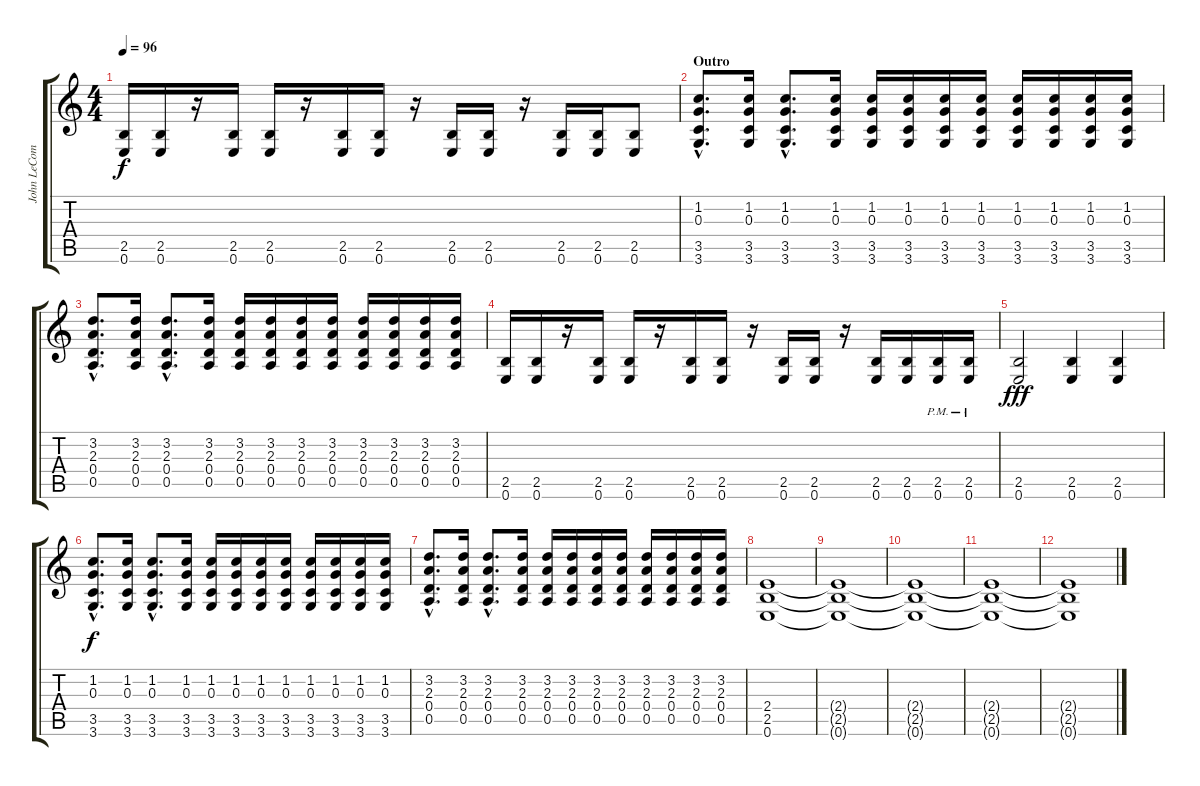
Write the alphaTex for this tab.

\track ("John LeCompt (Rythm Guitar)" "John LeCom") {instrument distortionguitar}
\staff {score tabs}
\tuning (E4 B3 G3 D3 A2 E2) {hide}
\ts (4 4)
\tempo 96
\clef g2
\ks c
(2.5 0.6).16{dy f} (2.5 0.6).16 r.16 (2.5 0.6).16 (2.5 0.6).16 r.16 (2.5 0.6).16 (2.5 0.6).16 r.16 (2.5 0.6).16 (2.5 0.6).16 r.16 (2.5 0.6).16 (2.5 0.6).16 (2.5 0.6).8 |
\section ("" "Outro")
(1.2{hac} 0.3{hac} 3.5{hac} 3.6{hac}).8{d} (1.2 0.3 3.5 3.6).16 (1.2{hac} 0.3{hac} 3.5{hac} 3.6{hac}).8{d} (1.2 0.3 3.5 3.6).16 (1.2 0.3 3.5 3.6).16 (1.2 0.3 3.5 3.6).16 (1.2 0.3 3.5 3.6).16 (1.2 0.3 3.5 3.6).16 (1.2 0.3 3.5 3.6).16 (1.2 0.3 3.5 3.6).16 (1.2 0.3 3.5 3.6).16 (1.2 0.3 3.5 3.6).16 |
(3.2{hac} 2.3{hac} 0.4{hac} 0.5{hac}).8{d} (3.2 2.3 0.4 0.5).16 (3.2{hac} 2.3{hac} 0.4{hac} 0.5{hac}).8{d} (3.2 2.3 0.4 0.5).16 (3.2 2.3 0.4 0.5).16 (3.2 2.3 0.4 0.5).16 (3.2 2.3 0.4 0.5).16 (3.2 2.3 0.4 0.5).16 (3.2 2.3 0.4 0.5).16 (3.2 2.3 0.4 0.5).16 (3.2 2.3 0.4 0.5).16 (3.2 2.3 0.4 0.5).16 |
(2.5 0.6).16 (2.5 0.6).16 r.16 (2.5 0.6).16 (2.5 0.6).16 r.16 (2.5 0.6).16 (2.5 0.6).16 r.16 (2.5 0.6).16 (2.5 0.6).16 r.16 (2.5 0.6).16 (2.5 0.6).16 (2.5{pm} 0.6{pm}).16 (2.5{pm} 0.6{pm}).16 |
(2.5 0.6).2{dy fff} (2.5 0.6).4 (2.5 0.6).4 |
(1.2{hac} 0.3{hac} 3.5{hac} 3.6{hac}).8{d dy f} (1.2 0.3 3.5 3.6).16 (1.2{hac} 0.3{hac} 3.5{hac} 3.6{hac}).8{d} (1.2 0.3 3.5 3.6).16 (1.2 0.3 3.5 3.6).16 (1.2 0.3 3.5 3.6).16 (1.2 0.3 3.5 3.6).16 (1.2 0.3 3.5 3.6).16 (1.2 0.3 3.5 3.6).16 (1.2 0.3 3.5 3.6).16 (1.2 0.3 3.5 3.6).16 (1.2 0.3 3.5 3.6).16 |
(3.2{hac} 2.3{hac} 0.4{hac} 0.5{hac}).8{d} (3.2 2.3 0.4 0.5).16 (3.2{hac} 2.3{hac} 0.4{hac} 0.5{hac}).8{d} (3.2 2.3 0.4 0.5).16 (3.2 2.3 0.4 0.5).16 (3.2 2.3 0.4 0.5).16 (3.2 2.3 0.4 0.5).16 (3.2 2.3 0.4 0.5).16 (3.2 2.3 0.4 0.5).16 (3.2 2.3 0.4 0.5).16 (3.2 2.3 0.4 0.5).16 (3.2 2.3 0.4 0.5).16 |
(2.4 2.5 0.6).1 |
(2.4{t} 2.5{t} 0.6{t}).1 |
(2.4{t} 2.5{t} 0.6{t}).1 |
(2.4{t} 2.5{t} 0.6{t}).1 |
(2.4{t} 2.5{t} 0.6{t}).1
